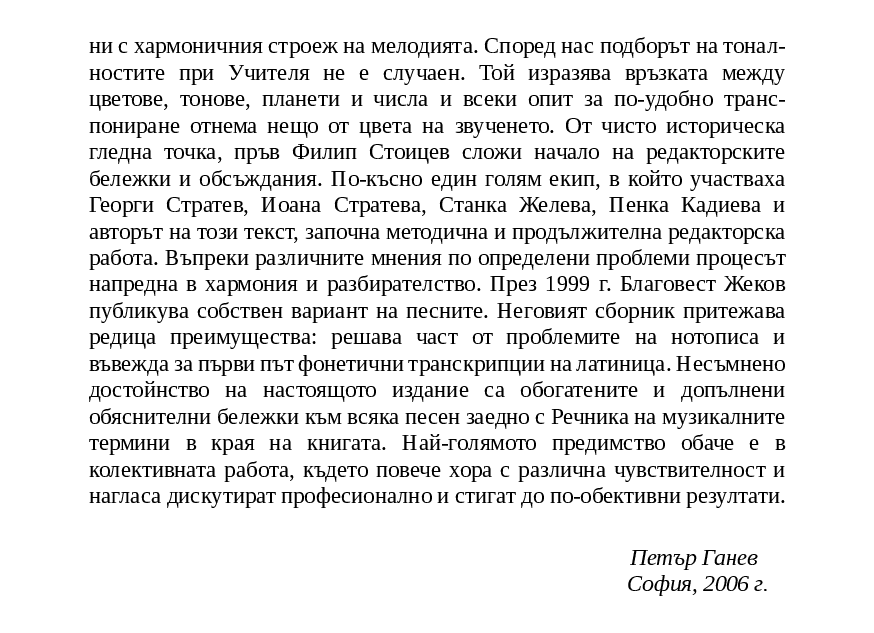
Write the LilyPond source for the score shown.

\version "2.24.4"

% include paper part and global functions
\include "include/globals.ily"

\bookpart {
  \paper {
    print-all-headers = ##t
    print-page-number = ##t
    print-first-page-number = ##f
    % page-number-type = #'roman-upper


   % put page numbers on the top and change the font style.
  oddHeaderMarkup = \markup
  \fill-line {
    ""
    \unless \on-first-page-of-part \fromproperty #'header:instrument
    \if \should-print-page-number \abs-fontsize #7 { \number \fromproperty #'page:page-number-string }
  }
  %% evenHeaderMarkup would inherit the value of
  %% oddHeaderMarkup if it were not defined here
  evenHeaderMarkup = \markup
  \fill-line {
    \if \should-print-page-number \abs-fontsize #7 { \number \fromproperty #'page:page-number-string }
    \unless \on-first-page-of-part \fromproperty #'header:instrument
    ""
  }

    oddFooterMarkup = \markup ""

    evenFooterMarkup = ""
    left-margin = 1.5\cm
    right-margin = 1.5\cm
    top-margin = 1\cm
    bottom-margin = 1.2\cm
    ragged-bottom = ##t % do not spread the staves to fill the whole vertical space
    top-markup-spacing.basic-distance = 8\mm
    top-system-spacing.basic-distance = 10\mm

    % change distance between staves
    system-system-spacing =
    #'((basic-distance . 16)
       (minimum-distance . 6)
       (padding . 1)
       (stretchability . 12))
  }

  \markup \abs-fontsize #11 {
    \vspace #0.9 \override #'(baseline-skip . 3.4)
    \justify {

      ни с хармоничния строеж на мелодията. Според
      нас подборът на тонал- ностите при Учителя не е случаен. Той изразява връзката между цветове, тонове, планети и числа и всеки опит
      за по-удобно транс- пониране отнема нещо от цвета на звученето.
      От чисто историческа гледна точка, пръв Филип Стоицев
      сложи начало на редакторските бележки и обсъждания. По-късно
      един голям екип, в който участваха Георги Стратев, Иоана
      Стратева, Станка Желева, Пенка Кадиева и авторът на този
      текст, започна методична и продължителна редакторска работа.
      Въпреки различните мнения по определени проблеми процесът
      напредна в хармония и разбирателство. През 1999 г. Благовест
      Жеков публикува собствен вариант на песните. Неговият сборник
      притежава редица преимущества: решава част от проблемите
      на нотописа и въвежда за първи път фонетични транскрипции
      на латиница. Несъмнено достойнство на настоящото издание са
      обогатените и допълнени обяснителни бележки към всяка песен
      заедно с Речника на музикалните термини в края на книгата.
      Най-голямото предимство обаче е в колективната работа, където
      повече хора с различна чувствителност и нагласа дискутират
      професионално и стигат до по-обективни резултати.
    }
  }

  \markup \abs-fontsize #11 \raise #0 \override #'(baseline-skip . 3.4) {
    \column {
      \line {"  "}
      \line {"  "}

      \fill-line { "" ""  \italic {"Петър Ганев     "} }
      \fill-line { "" ""  \italic {"София, 2006 г.   "} }
    }
  }


} % bookpart